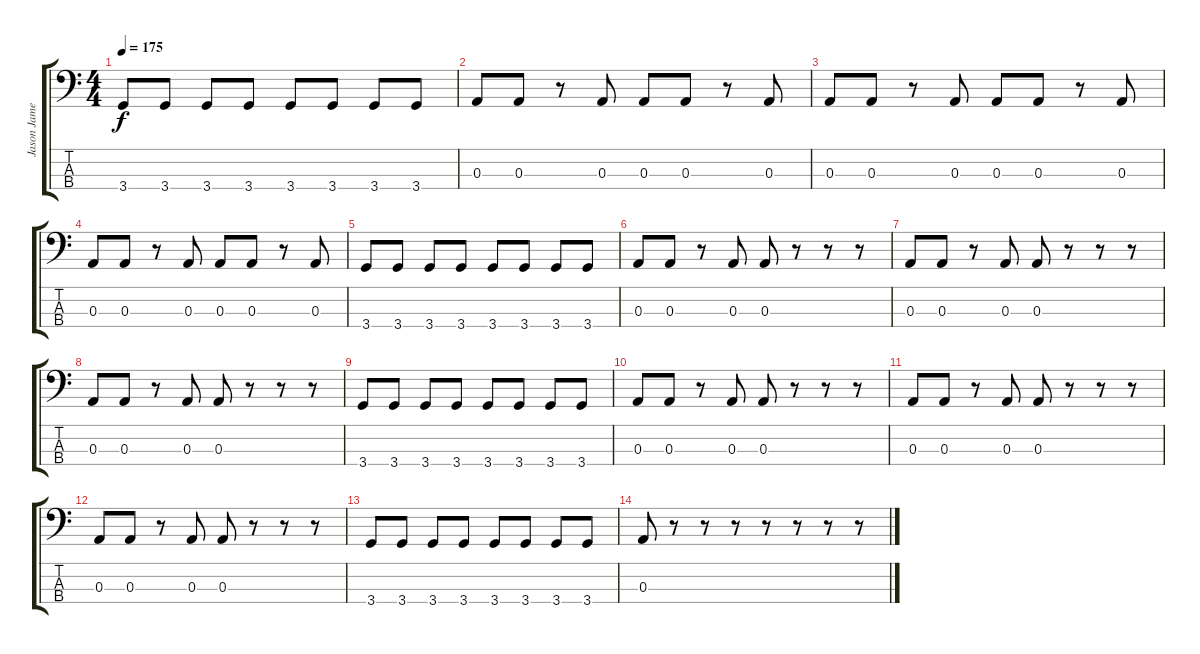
\track ("Jason James" "Jason Jame") {instrument electricbasspick}
\staff {score tabs}
\tuning (G2 D2 A1 E1) {hide}
\ts (4 4)
\tempo 175
\clef f4
\ks c
3.4.8{dy f} 3.4.8 3.4.8 3.4.8 3.4.8 3.4.8 3.4.8 3.4.8 |
0.3.8 0.3.8 r.8 0.3.8 0.3.8 0.3.8 r.8 0.3.8 |
0.3.8 0.3.8 r.8 0.3.8 0.3.8 0.3.8 r.8 0.3.8 |
0.3.8 0.3.8 r.8 0.3.8 0.3.8 0.3.8 r.8 0.3.8 |
3.4.8 3.4.8 3.4.8 3.4.8 3.4.8 3.4.8 3.4.8 3.4.8 |
0.3.8 0.3.8 r.8 0.3.8 0.3.8 r.8 r.8 r.8 |
0.3.8 0.3.8 r.8 0.3.8 0.3.8 r.8 r.8 r.8 |
0.3.8 0.3.8 r.8 0.3.8 0.3.8 r.8 r.8 r.8 |
3.4.8 3.4.8 3.4.8 3.4.8 3.4.8 3.4.8 3.4.8 3.4.8 |
0.3.8 0.3.8 r.8 0.3.8 0.3.8 r.8 r.8 r.8 |
0.3.8 0.3.8 r.8 0.3.8 0.3.8 r.8 r.8 r.8 |
0.3.8 0.3.8 r.8 0.3.8 0.3.8 r.8 r.8 r.8 |
3.4.8 3.4.8 3.4.8 3.4.8 3.4.8 3.4.8 3.4.8 3.4.8 |
0.3.8 r.8 r.8 r.8 r.8 r.8 r.8 r.8
